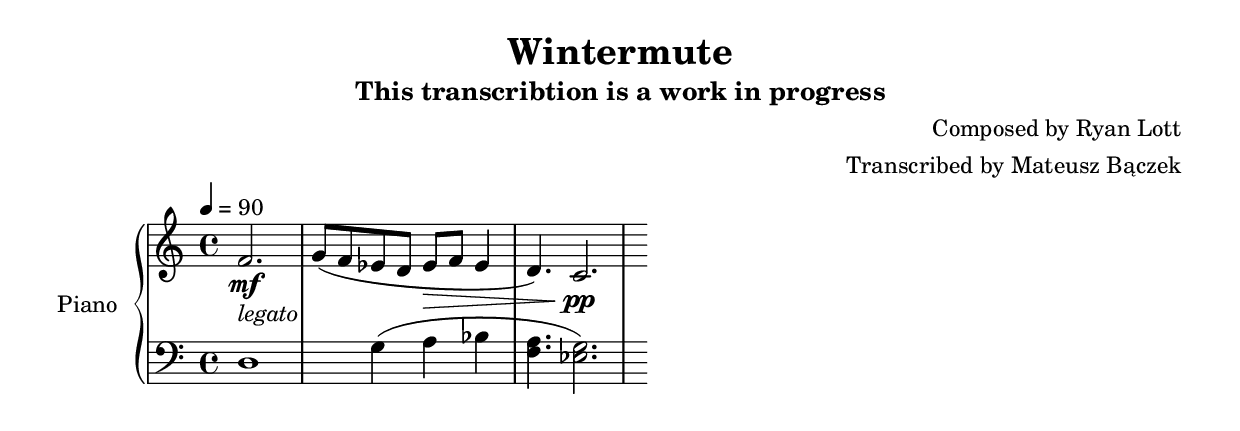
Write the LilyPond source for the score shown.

\version "2.18.2"

\header {
  title = "Wintermute"
  subtitle = "This transcribtion is a work in progress"
  composer = "Composed by Ryan Lott"
  arranger = "Transcribed by Mateusz Bączek"
}

upper = \relative c'' {
  \clef treble
  \key c \major
  \time 4/4
  \tempo 4 = 90

  \mf
  \partial 2.
  f,2. _\markup {\italic legato }
 
  g8 ( f es  d es \> f  es4 d4. )
  c2. \pp


  % \relative { c''4\< c\ff\> c c\! }
}

lower = \relative c {
  \clef bass
  \key c \major
  \time 4/4
  d1 %r4
  g4 (a bes 
  <<f4. a>> 
  ) <<g2. es>> %<<a es>> 

}

test = \relative c {

 c d e f g


}

\score {
  \new PianoStaff \with { instrumentName = "Piano" }
  <<
    \new Staff = "upper" \upper
    \new Staff = "lower" \lower  
  >>
  \layout { }
  \midi { }
}
